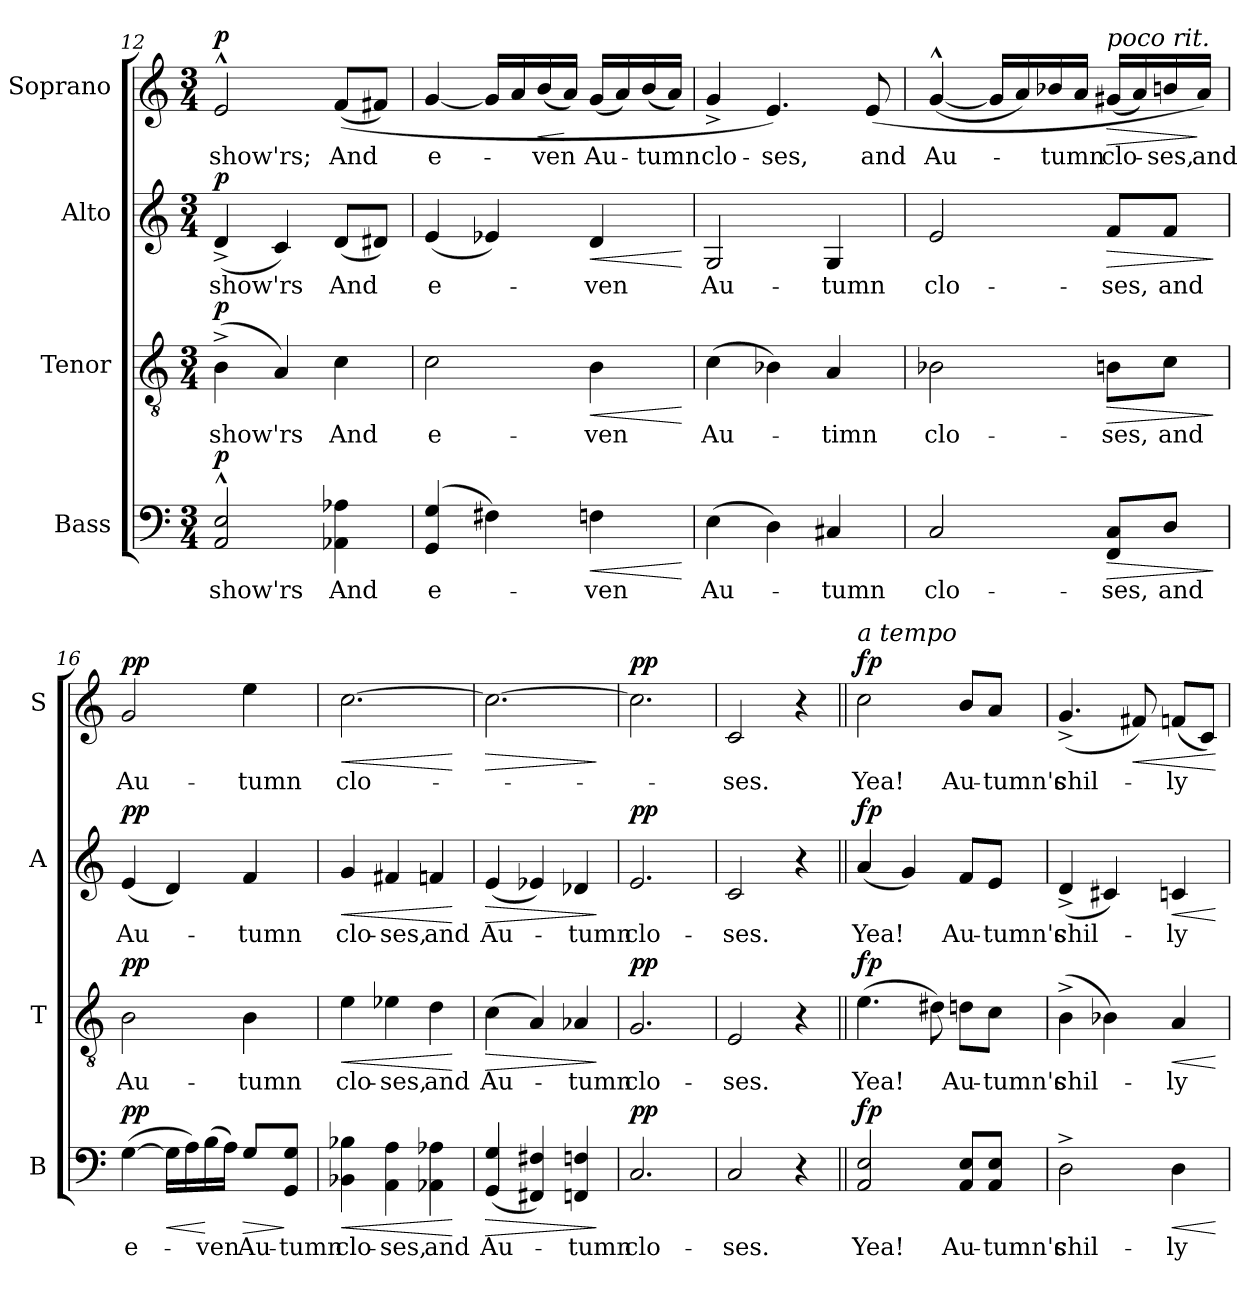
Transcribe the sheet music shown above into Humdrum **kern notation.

**kern	**text	**dynam	**kern	**text	**dynam	**kern	**text	**dynam	**kern	**text	**dynam
*part4	*part4	*part4	*part3	*part3	*part3	*part2	*part2	*part2	*part1	*part1	*part1
*staff4	*staff4	*staff4	*staff3	*staff3	*staff3	*staff2	*staff2	*staff2	*staff1	*staff1	*staff1
*I"Bass	*	*	*I"Tenor	*	*	*I"Alto	*	*	*I"Soprano	*	*
*I'B	*	*	*I'T	*	*	*I'A	*	*	*I'S	*	*
!!LO:LB:g=z
*clefF4	*	*	*clefGv2	*	*	*clefG2	*	*	*clefG2	*	*
*k[]	*	*	*k[]	*	*	*k[]	*	*	*k[]	*	*
*a:	*	*	*a:	*	*	*a:	*	*	*a:	*	*
*M3/4	*	*	*M3/4	*	*	*M3/4	*	*	*M3/4	*	*
=12	=12	=12	=12	=12	=12	=12	=12	=12	=12	=12	=12
!	!	!LO:DY:a	!	!	!LO:DY:a	!	!	!LO:DY:a	!	!	!LO:DY:a
2AA/^^> 2E/^^>	show'rs	p	(4B^>\	show'rs	p	(4d^>/	show'rs	p	2e^^>/	show'rs;	p
.	.	.	4A/)	.	.	4c/)	.	.	.	.	.
4AA-X\ 4A-X\	And	.	4c\	And	.	(8d/L	And	.	((8f/L	And	.
.	.	.	.	.	.	8d#X/J)	.	.	8f#X/J)	.	.
=13	=13	=13	=13	=13	=13	=13	=13	=13	=13	=13	=13
(4GG/ 4G/	e-	.	2c\	e-	.	(4e/	e-	.	[4g/	e-	.
4F#X\)	.	.	.	.	.	4e-X/)	.	.	16g/LL]	.	.
.	.	.	.	.	.	.	.	.	16a/	.	.
!	!	!	!	!	!	!	!	!	!	!	!LO:HP:b
.	.	.	.	.	.	.	.	.	(16b/	-ven	<
.	.	.	.	.	.	.	.	.	16a/JJ)	.	[
!	!	!LO:HP:b	!	!	!	!	!	!	!	!	!
!	!	!LO:HP:n=1:b	!	!	!LO:HP:b	!	!	!LO:HP:b	!	!	!
4Fn\	-ven	< >	4B\	-ven	<	4d/	-ven	<	(16g/LL	Au-	.
.	.	.	.	.	.	.	.	.	16a/)	.	.
.	.	.	.	.	.	.	.	.	(16b/	-tumn	.
.	.	.	.	.	.	.	.	.	16a/JJ)	.	.
.	.	[	.	.	[	.	.	[	.	.	.
=14	=14	=14	=14	=14	=14	=14	=14	=14	=14	=14	=14
(4E\	Au-	.	(4c\	Au-	.	2G/	Au-	.	4g^>/	clo-	.
4D\)	.	]	4B-X\)	.	.	.	.	.	4.e/)	-ses,	.
4C#X/	-tumn	.	4A/	-timn	.	4G/	-tumn	.	.	.	.
.	.	.	.	.	.	.	.	.	(8e/	and	.
=15	=15	=15	=15	=15	=15	=15	=15	=15	=15	=15	=15
2C/	clo-	.	2B-X\	clo-	.	2e/	clo-	.	([4g^^>/	Au-	.
.	.	.	.	.	.	.	.	.	16g/LL]	.	.
.	.	.	.	.	.	.	.	.	16a/)	.	.
.	.	.	.	.	.	.	.	.	16b-X/	-tumn	.
.	.	.	.	.	.	.	.	.	16a/JJ	.	.
!	!	!	!	!	!	!	!	!	!LO:TX:a:i:t=poco rit.	!	!
!	!	!LO:HP:b	!	!	!LO:HP:b	!	!	!LO:HP:b	!	!	!LO:HP:b
8FF/ 8C/L	-ses,	>	8Bn\L	-ses,	>	8f/L	-ses,	>	(16g#X/LL	clo-	>
.	.	.	.	.	.	.	.	.	16a/)	.	.
8D/J	and	.	8c\J	and	.	8f/J	and	.	16bn/	-ses,	.
.	.	.	.	.	.	.	.	.	16a/JJ)	and	]
.	.	]	.	.	]	.	.	]	.	.	.
=16	=16	=16	=16	=16	=16	=16	=16	=16	=16	=16	=16
!	!	!LO:DY:a	!	!	!LO:DY:a	!	!	!LO:DY:a	!	!	!LO:DY:a
([4G\	e-	pp	2B\	Au-	pp	(4e/	Au-	pp	2g/	Au-	pp
!	!	!LO:HP:b	!	!	!	!	!	!	!	!	!
16G\LL]	.	<	.	.	.	4d/)	.	.	.	.	.
16A\)	.	.	.	.	.	.	.	.	.	.	.
(16B\	-ven	[	.	.	.	.	.	.	.	.	.
16A\JJ)	.	.	.	.	.	.	.	.	.	.	.
!	!	!LO:HP:b	!	!	!	!	!	!	!	!	!
8G/L	Au-	>	4B\	-tumn	.	4f/	-tumn	.	4ee\	-tumn	.
8GG/ 8G/J	-tumn	]	.	.	.	.	.	.	.	.	.
!!LO:PB:g=z
=17	=17	=17	=17	=17	=17	=17	=17	=17	=17	=17	=17
!	!	!LO:HP:b	!	!	!LO:HP:b	!	!	!LO:HP:b	!	!	!LO:HP:b
4BB-X\ 4B-X\	clo-	<	4e\	clo-	<	4g/	clo-	<	[2.cc\	clo-	<
4AA\ 4A\	-ses,	.	4e-X\	-ses,	.	4f#X/	-ses,	.	.	.	.
4AA-X\ 4A-X\	and	.	4d\	and	.	4fn/	and	.	.	.	.
.	.	[	.	.	[	.	.	[	.	.	[
=18	=18	=18	=18	=18	=18	=18	=18	=18	=18	=18	=18
!	!	!LO:HP:b	!	!	!LO:HP:b	!	!	!LO:HP:b	!	!	!LO:HP:b
(>4GG/ 4G/	Au-	>	(4c\	Au-	>	(4e/	Au-	>	2.cc\_	.	>
4FF#X/ 4F#X/)	.	.	4A/)	.	.	4e-X/)	.	.	.	.	.
4FFn/ 4Fn/	-tumn	.	4A-X/	-tumn	.	4d-X/	-tumn	.	.	.	.
.	.	]	.	.	]	.	.	]	.	.	]
=19	=19	=19	=19	=19	=19	=19	=19	=19	=19	=19	=19
!	!	!LO:DY:a	!	!	!LO:DY:a	!	!	!LO:DY:a	!	!	!LO:DY:a
2.C/	clo-	pp	2.G/	clo-	pp	2.e/	clo-	pp	2.cc\]	.	pp
=20	=20	=20	=20	=20	=20	=20	=20	=20	=20	=20	=20
2C/	-ses.	.	2E/	-ses.	.	2c/	-ses.	.	2c/	-ses.	.
4r	.	.	4r	.	.	4r	.	.	4r	.	.
=21||	=21||	=21||	=21||	=21||	=21||	=21||	=21||	=21||	=21||	=21||	=21||
!	!	!	!	!	!	!	!	!	!LO:TX:a:i:t=a tempo	!	!
!	!	!LO:DY:a	!	!	!LO:DY:a	!	!	!LO:DY:a	!	!	!LO:DY:a
2AA/ 2E/	Yea!	fp	(4.e\	Yea!	fp	(4a/	Yea!	fp	2cc\	Yea!	fp
.	.	.	.	.	.	4g/)	.	.	.	.	.
.	.	.	8d#X\)	.	.	.	.	.	.	.	.
8AA/ 8E/L	Au-	.	8dn\L	Au-	.	8f/L	Au-	.	8b/L	Au-	.
8AA/ 8E/J	-tumn's	.	8c\J	-tumn's	.	8e/J	-tumn's	.	8a/J	-tumn's	.
=22	=22	=22	=22	=22	=22	=22	=22	=22	=22	=22	=22
2D^>\	chil-	.	(4B^>\	chil-	.	(4d^>/	chil-	.	(4.g^>/	chil-	.
.	.	.	4B-X\)	.	.	4c#X/)	.	.	.	.	.
!	!	!	!	!	!	!	!	!	!	!	!LO:HP:b
.	.	.	.	.	.	.	.	.	8f#X/)	.	<
!	!	!LO:HP:b	!	!	!LO:HP:b	!	!	!LO:HP:b	!	!	!
4D\	-ly	<	4A/	-ly	<	4cn/	-ly	<	(8fn/L	-ly	.
.	.	.	.	.	.	.	.	.	8c/J)	.	.
.	.	[	.	.	[	.	.	[	.	.	[
=	=	=	=	=	=	=	=	=	=	=	=
*-	*-	*-	*-	*-	*-	*-	*-	*-	*-	*-	*-
